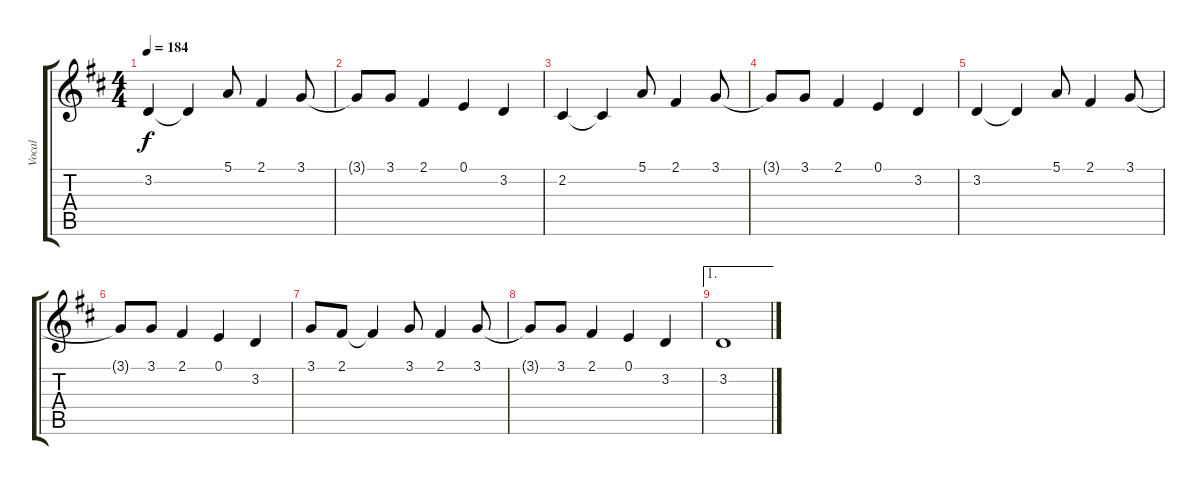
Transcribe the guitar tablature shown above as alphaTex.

\track ("Vocal" "Vocal") {instrument harmonica}
\staff {score tabs}
\tuning (E4 B3 G3 D3 A2 E2) {hide}
\ts (4 4)
\tempo 184
\clef g2
\ks d
3.2.4{dy f} 3.2{t}.4 5.1.8 2.1.4 3.1.8 |
3.1{t}.8 3.1.8 2.1.4 0.1.4 3.2.4 |
2.2.4 2.2{t}.4 5.1.8 2.1.4 3.1.8 |
3.1{t}.8 3.1.8 2.1.4 0.1.4 3.2.4 |
3.2.4 3.2{t}.4 5.1.8 2.1.4 3.1.8 |
3.1{t}.8 3.1.8 2.1.4 0.1.4 3.2.4 |
3.1.8 2.1.8 2.1{t}.4 3.1.8 2.1.4 3.1.8 |
3.1{t}.8 3.1.8 2.1.4 0.1.4 3.2.4 |
\ae 1
3.2.1
